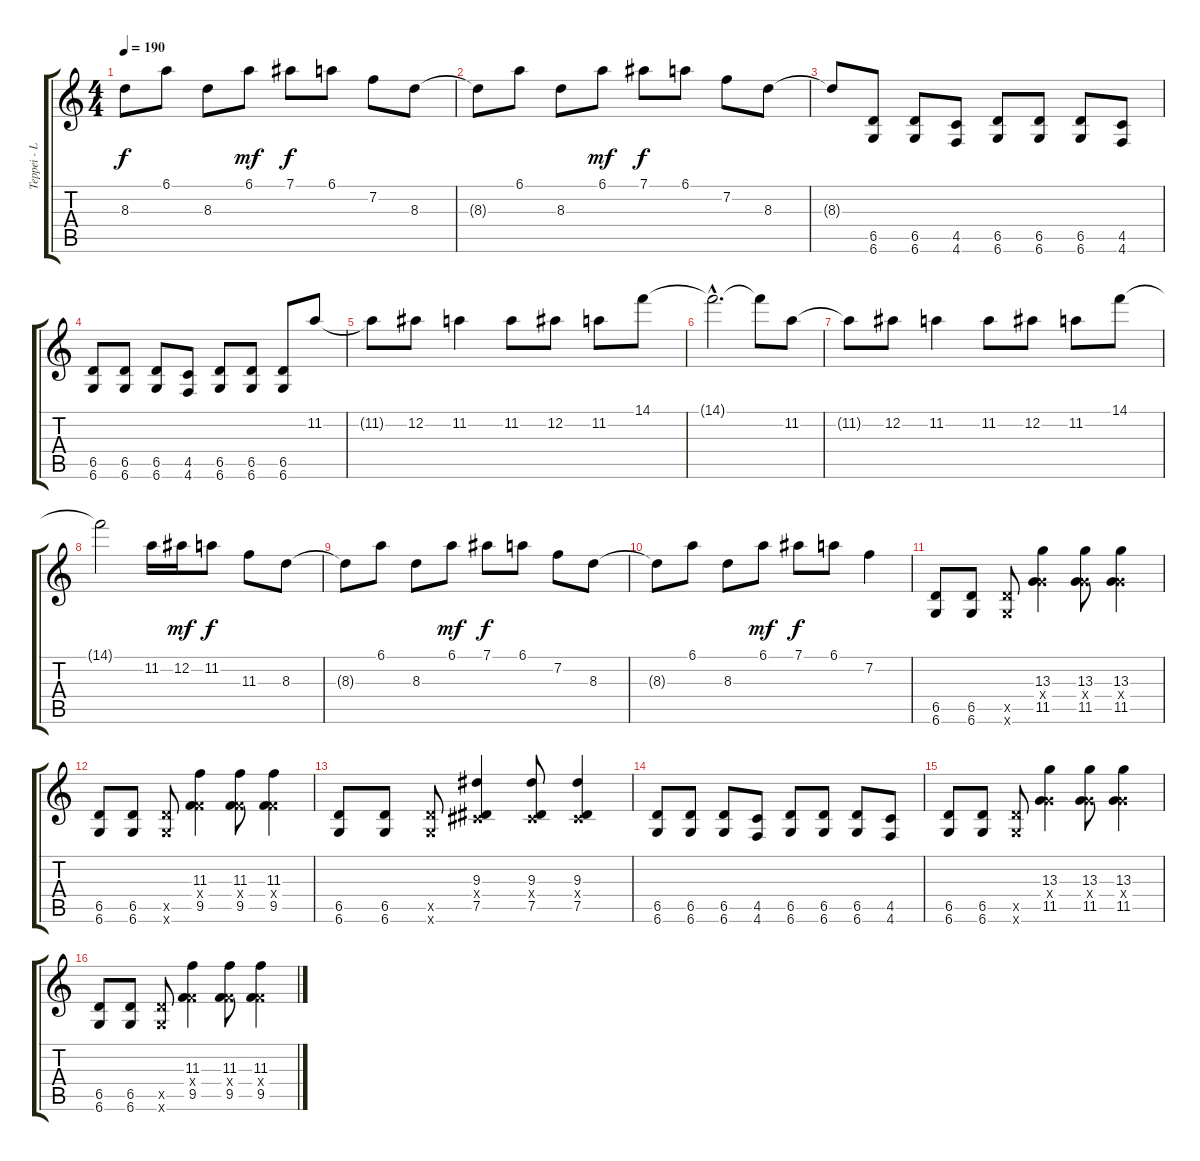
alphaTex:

\track ("Teppei - Lead" "Teppei - L") {instrument distortionguitar}
\staff {score tabs}
\tuning (Eb4 Bb3 Gb3 Db3 Ab2 Db2) {hide}
\ts (4 4)
\tempo 190
\clef g2
\ks c
8.3{t}.8{dy f} 6.1.8 8.3.8 6.1.8{dy mf} 7.1.8{dy f} 6.1.8 7.2.8 8.3.8 |
8.3{t}.8 6.1.8 8.3.8 6.1.8{dy mf} 7.1.8{dy f} 6.1.8 7.2.8 8.3.8 |
8.3{t}.8 (6.5 6.6).8 (6.5 6.6).8 (4.5 4.6).8 (6.5 6.6).8 (6.5 6.6).8 (6.5 6.6).8 (4.5 4.6).8 |
(6.5 6.6).8 (6.5 6.6).8 (6.5 6.6).8 (4.5 4.6).8 (6.5 6.6).8 (6.5 6.6).8 (6.5 6.6).8 11.2.8 |
11.2{t}.8 12.2.8 11.2.4 11.2.8 12.2.8 11.2.8 14.1.8 |
14.1{hac t}.2{d} 14.1{t}.8 11.2.8 |
11.2{t}.8 12.2.8 11.2.4 11.2.8 12.2.8 11.2.8 14.1.8 |
14.1{t}.2 11.2.16 12.2.16{dy mf} 11.2.8{dy f} 11.3.8 8.3.8 |
8.3{t}.8 6.1.8 8.3.8 6.1.8{dy mf} 7.1.8{dy f} 6.1.8 7.2.8 8.3.8 |
8.3{t}.8 6.1.8 8.3.8 6.1.8{dy mf} 7.1.8{dy f} 6.1.8 7.2.4 |
(6.5 6.6).8 (6.5 6.6).8 (6.5{x} 6.6{x}).8 (13.3 6.4{x} 11.5).4 (13.3 6.4{x} 11.5).8 (13.3 6.4{x} 11.5).4 |
(6.5 6.6).8 (6.5 6.6).8 (6.5{x} 6.6{x}).8 (11.3 4.4{x} 9.5).4 (11.3 4.4{x} 9.5).8 (11.3 4.4{x} 9.5).4 |
(6.5 6.6).8 (6.5 6.6).8 (6.5{x} 6.6{x}).8 (9.3 0.4{x} 7.5).4 (9.3 0.4{x} 7.5).8 (9.3 0.4{x} 7.5).4 |
(6.5 6.6).8 (6.5 6.6).8 (6.5 6.6).8 (4.5 4.6).8 (6.5 6.6).8 (6.5 6.6).8 (6.5 6.6).8 (4.5 4.6).8 |
(6.5 6.6).8 (6.5 6.6).8 (6.5{x} 6.6{x}).8 (13.3 6.4{x} 11.5).4 (13.3 6.4{x} 11.5).8 (13.3 6.4{x} 11.5).4 |
(6.5 6.6).8 (6.5 6.6).8 (6.5{x} 6.6{x}).8 (11.3 4.4{x} 9.5).4 (11.3 4.4{x} 9.5).8 (11.3 4.4{x} 9.5).4
